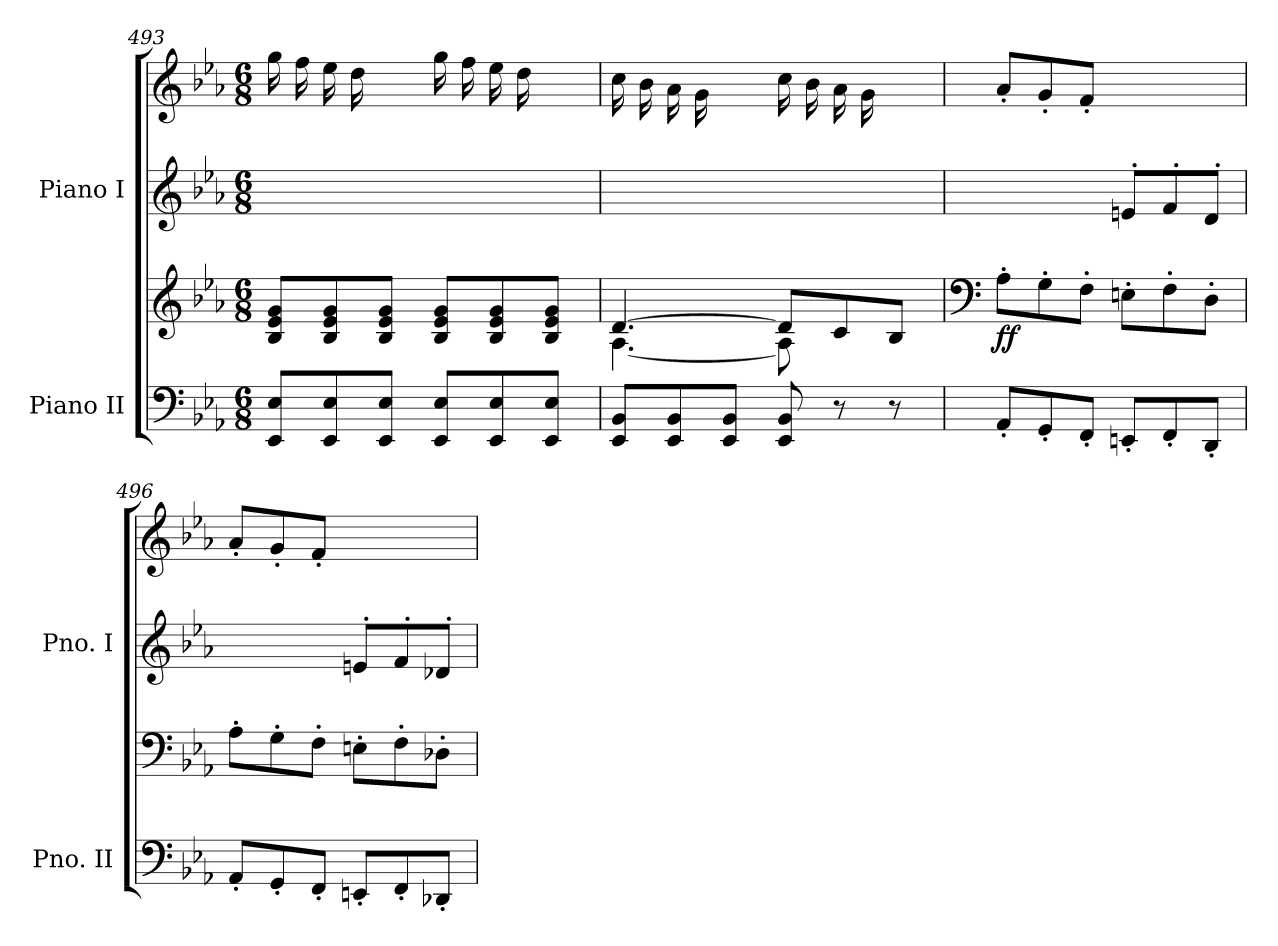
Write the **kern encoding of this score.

**kern	**kern	**dynam	**kern	**kern
*part2	*part2	*part2	*part1	*part1
*staff4	*staff3	*staff3/4	*staff2	*staff1
*I"Piano II	*	*	*I"Piano I	*
*I'Pno. II	*	*	*I'Pno. I	*
*clefF4	*clefG2	*	*clefG2	*clefG2
*k[b-e-a-]	*k[b-e-a-]	*	*k[b-e-a-]	*k[b-e-a-]
*M6/8	*M6/8	*	*M6/8	*M6/8
=493	=493	=493	=493	=493
*	*	*	*^	*
8EE-/ 8E-/L	8B-/ 8e-/ 8g/L	.	4ryy	2.ryy	16gg\LL
.	.	.	.	.	16ff\
8EE-/ 8E-/	8B-/ 8e-/ 8g/	.	.	.	16ee-\
.	.	.	.	.	16dd\
8EE-/ 8E-/J	8B-/ 8e-/ 8g/J	.	16ee-/	.	8ryy
.	.	.	16b-/JJ	.	.
8EE-/ 8E-/L	8B-/ 8e-/ 8g/L	.	4ryy	.	16gg\LL
.	.	.	.	.	16ff\
8EE-/ 8E-/	8B-/ 8e-/ 8g/	.	.	.	16ee-\
.	.	.	.	.	16dd\
8EE-/ 8E-/J	8B-/ 8e-/ 8g/J	.	16ee-/	.	8ryy
.	.	.	16b-/JJ	.	.
=494	=494	=494	=494	=494	=494
*	*^	*	*	*	*
8EE-/ 8BB-/L	[4.d/	[4.A-\	.	4ryy	2.ryy	16cc\LL
.	.	.	.	.	.	16b-\
8EE-/ 8BB-/	.	.	.	.	.	16a-\
.	.	.	.	.	.	16g\
8EE-/ 8BB-/J	.	.	.	16a-/	.	8ryy
.	.	.	.	16f/JJ	.	.
8EE-/ 8BB-/	8d/L]	8A-\]	.	4ryy	.	16cc\LL
.	.	.	.	.	.	16b-\
8r	8c/	4rAyy	.	.	.	16a-\
.	.	.	.	.	.	16g\
8r	8B-/J	.	.	16a-/	.	8ryy
.	.	.	.	16f/JJ	.	.
*	*v	*v	*	*	*	*
=495	=495	=495	=495	=495	=495
*	*clefF4	*	*	*	*
!	!	!LO:DY:b	!	!	!
8AA-'/L	8A-'\L	ff	4.ryy	2.ryy	8a-'/L
8GG'/	8G'\	.	.	.	8g'/
8FF'/J	8F'\J	.	.	.	8f'/J
8EEn'/L	8En'\L	.	8en'/L	.	4.ryy
8FF'/	8F'\	.	8f'/	.	.
8DD'/J	8D'\J	.	8d'/J	.	.
!!LO:LB:g=z
=496	=496	=496	=496	=496	=496
8AA-'/L	8A-'\L	.	4.ryy	2.ryy	8a-'/L
8GG'/	8G'\	.	.	.	8g'/
8FF'/J	8F'\J	.	.	.	8f'/J
8EEn'/L	8En'\L	.	8en'/L	.	4.ryy
8FF'/	8F'\	.	8f'/	.	.
8DD-X'/J	8D-X'\J	.	8d-X'/J	.	.
*	*	*	*v	*v	*
=	=	=	=	=
*-	*-	*-	*-	*-
